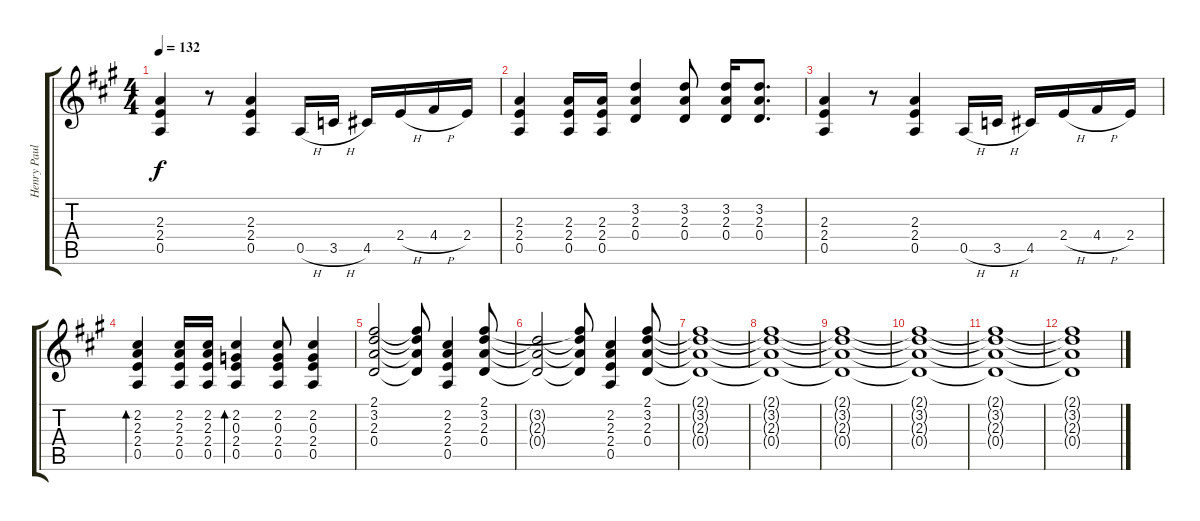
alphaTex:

\track ("Henry Paul Guitar" "Henry Paul") {instrument electricguitarclean}
\staff {score tabs}
\tuning (E4 B3 G3 D3 A2 E2) {hide}
\ts (4 4)
\tempo 132
\clef g2
\ks a
(2.3 2.4 0.5).4{dy f} r.8 (2.3 2.4 0.5).4 0.5{h}.16 3.5{h}.16 4.5.16 2.4{h}.16 4.4{h}.16 2.4.16 |
(2.3 2.4 0.5).4 (2.3 2.4 0.5).16 (2.3 2.4 0.5).16 (3.2 2.3 0.4).4 (3.2 2.3 0.4).8 (3.2 2.3 0.4).16 (3.2 2.3 0.4).8{d} |
(2.3 2.4 0.5).4 r.8 (2.3 2.4 0.5).4 0.5{h}.16 3.5{h}.16 4.5.16 2.4{h}.16 4.4{h}.16 2.4.16 |
(2.2 2.3 2.4 0.5).4{bd 240} (2.2 2.3 2.4 0.5).16 (2.2 2.3 2.4 0.5).16 (2.2 0.3 2.4 0.5).4{bd 240} (2.2 0.3 2.4 0.5).8 (2.2 0.3 2.4 0.5).4 |
(2.1 3.2 2.3 0.4).2 (2.1{t} 3.2{t} 2.3{t} 0.4{t}).8 (2.2 2.3 2.4 0.5).4 (2.1 3.2 2.3 0.4).8 |
(3.2{t} 2.3{t} 0.4{t}).2 (2.1{t} 3.2{t} 2.3{t} 0.4{t}).8 (2.2 2.3 2.4 0.5).4 (2.1 3.2 2.3 0.4).8 |
(2.1{t} 3.2{t} 2.3{t} 0.4{t}).1 |
(2.1{t} 3.2{t} 2.3{t} 0.4{t}).1 |
(2.1{t} 3.2{t} 2.3{t} 0.4{t}).1 |
(2.1{t} 3.2{t} 2.3{t} 0.4{t}).1 |
(2.1{t} 3.2{t} 2.3{t} 0.4{t}).1 |
(2.1{t} 3.2{t} 2.3{t} 0.4{t}).1
